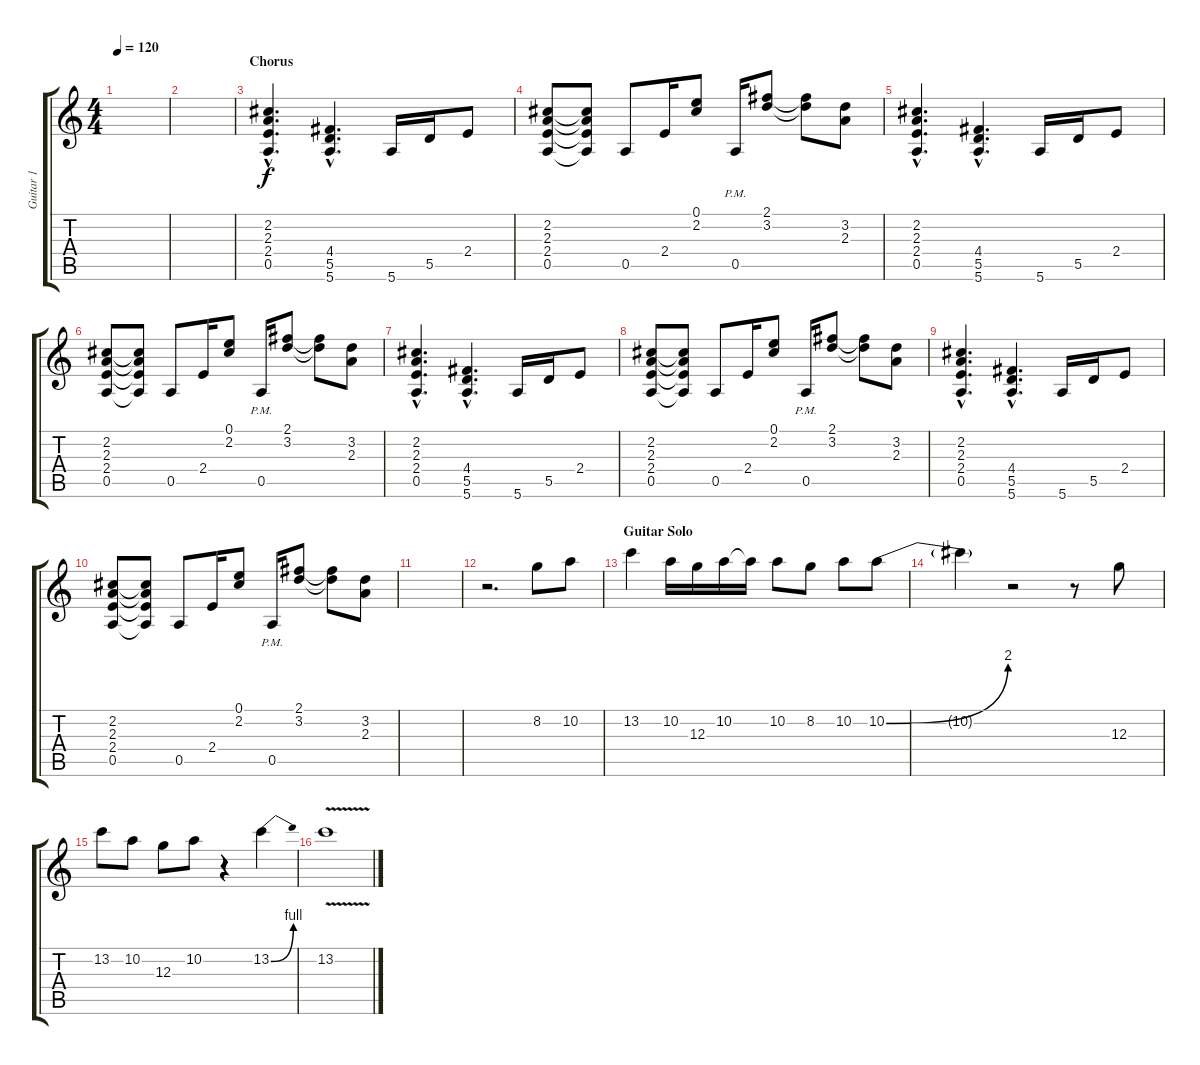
\track ("Guitar 1" "Guitar 1") {instrument distortionguitar}
\staff {score tabs}
\tuning (E4 B3 G3 D3 A2 E2) {hide}
\ts (4 4)
\tempo 120
\clef g2
\ks c
|
|
\section ("" "Chorus")
(2.2{hac} 2.3{hac} 2.4{hac} 0.5{hac}).4{d} (4.4{hac} 5.5{hac} 5.6{hac}).4{d} 5.6.16 5.5.16 2.4.8 |
(2.2 2.3 2.4 0.5).8 (2.2{t} 2.3{t} 2.4{t} 0.5{t}).8 0.5.8 2.4.16 (0.1 2.2).8 0.5{pm}.16 (2.1 3.2).8 (2.1{t} 3.2{t}).8 (3.2 2.3).8 |
(2.2{hac} 2.3{hac} 2.4{hac} 0.5{hac}).4{d} (4.4{hac} 5.5{hac} 5.6{hac}).4{d} 5.6.16 5.5.16 2.4.8 |
(2.2 2.3 2.4 0.5).8 (2.2{t} 2.3{t} 2.4{t} 0.5{t}).8 0.5.8 2.4.16 (0.1 2.2).8 0.5{pm}.16 (2.1 3.2).8 (2.1{t} 3.2{t}).8 (3.2 2.3).8 |
(2.2{hac} 2.3{hac} 2.4{hac} 0.5{hac}).4{d} (4.4{hac} 5.5{hac} 5.6{hac}).4{d} 5.6.16 5.5.16 2.4.8 |
(2.2 2.3 2.4 0.5).8 (2.2{t} 2.3{t} 2.4{t} 0.5{t}).8 0.5.8 2.4.16 (0.1 2.2).8 0.5{pm}.16 (2.1 3.2).8 (2.1{t} 3.2{t}).8 (3.2 2.3).8 |
(2.2{hac} 2.3{hac} 2.4{hac} 0.5{hac}).4{d} (4.4{hac} 5.5{hac} 5.6{hac}).4{d} 5.6.16 5.5.16 2.4.8 |
(2.2 2.3 2.4 0.5).8 (2.2{t} 2.3{t} 2.4{t} 0.5{t}).8 0.5.8 2.4.16 (0.1 2.2).8 0.5{pm}.16 (2.1 3.2).8 (2.1{t} 3.2{t}).8 (3.2 2.3).8 |
|
r.2{d} 8.2.8 10.2.8 |
\section ("" "Guitar Solo")
13.2.4 10.2.16 12.3.16 10.2.16 10.2{t}.16 10.2.8 8.2.8 10.2.8 10.2{be (bend 0 0 60 8)}.8 |
10.2{t}.4 r.2 r.8 12.3.8 |
13.2.8 10.2.8 12.3.8 10.2.8 r.4 13.2{be (bend 0 0 60 4)}.4 |
13.2{v}.1
